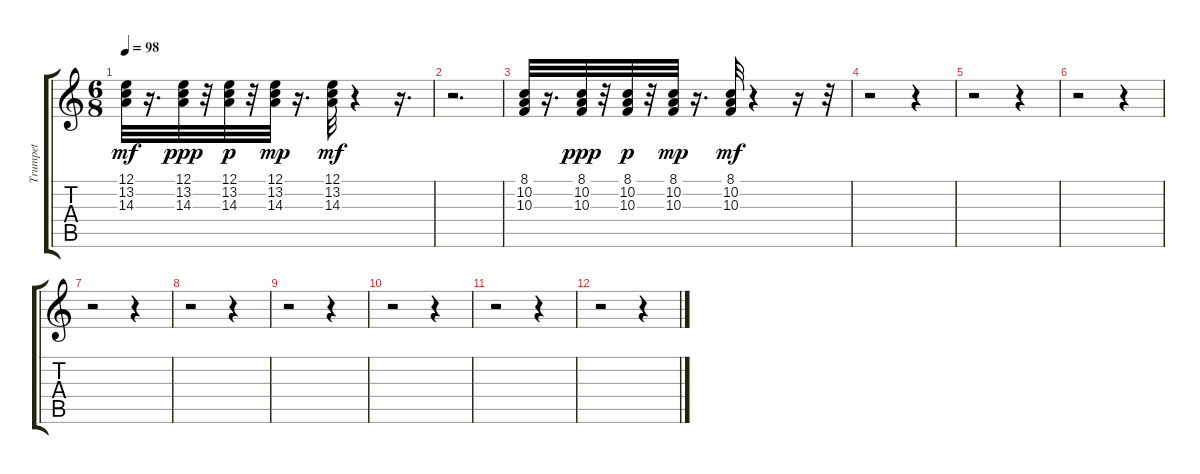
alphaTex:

\track ("Trumpet" "Trumpet") {instrument brasssection}
\staff {score tabs}
\tuning (E4 B3 G3 D3 A2 E2) {hide}
\ts (6 8)
\tempo 98
\clef g2
\ks c
(12.1 13.2 14.3).32{dy mf} r.16{d} (12.1 13.2 14.3).32{dy ppp} r.32 (12.1 13.2 14.3).32{dy p} r.32 (12.1 13.2 14.3).32{dy mp} r.16{d} (12.1 13.2 14.3).32{dy mf} r.4 r.16{d} |
r.2{d} |
(8.1 10.2 10.3).32 r.16{d} (8.1 10.2 10.3).32{dy ppp} r.32 (8.1 10.2 10.3).32{dy p} r.32 (8.1 10.2 10.3).32{dy mp} r.16{d} (8.1 10.2 10.3).32{dy mf} r.4 r.16 r.32 |
r.2 r.4 |
r.2 r.4 |
r.2 r.4 |
r.2 r.4 |
r.2 r.4 |
r.2 r.4 |
r.2 r.4 |
r.2 r.4 |
r.2 r.4
